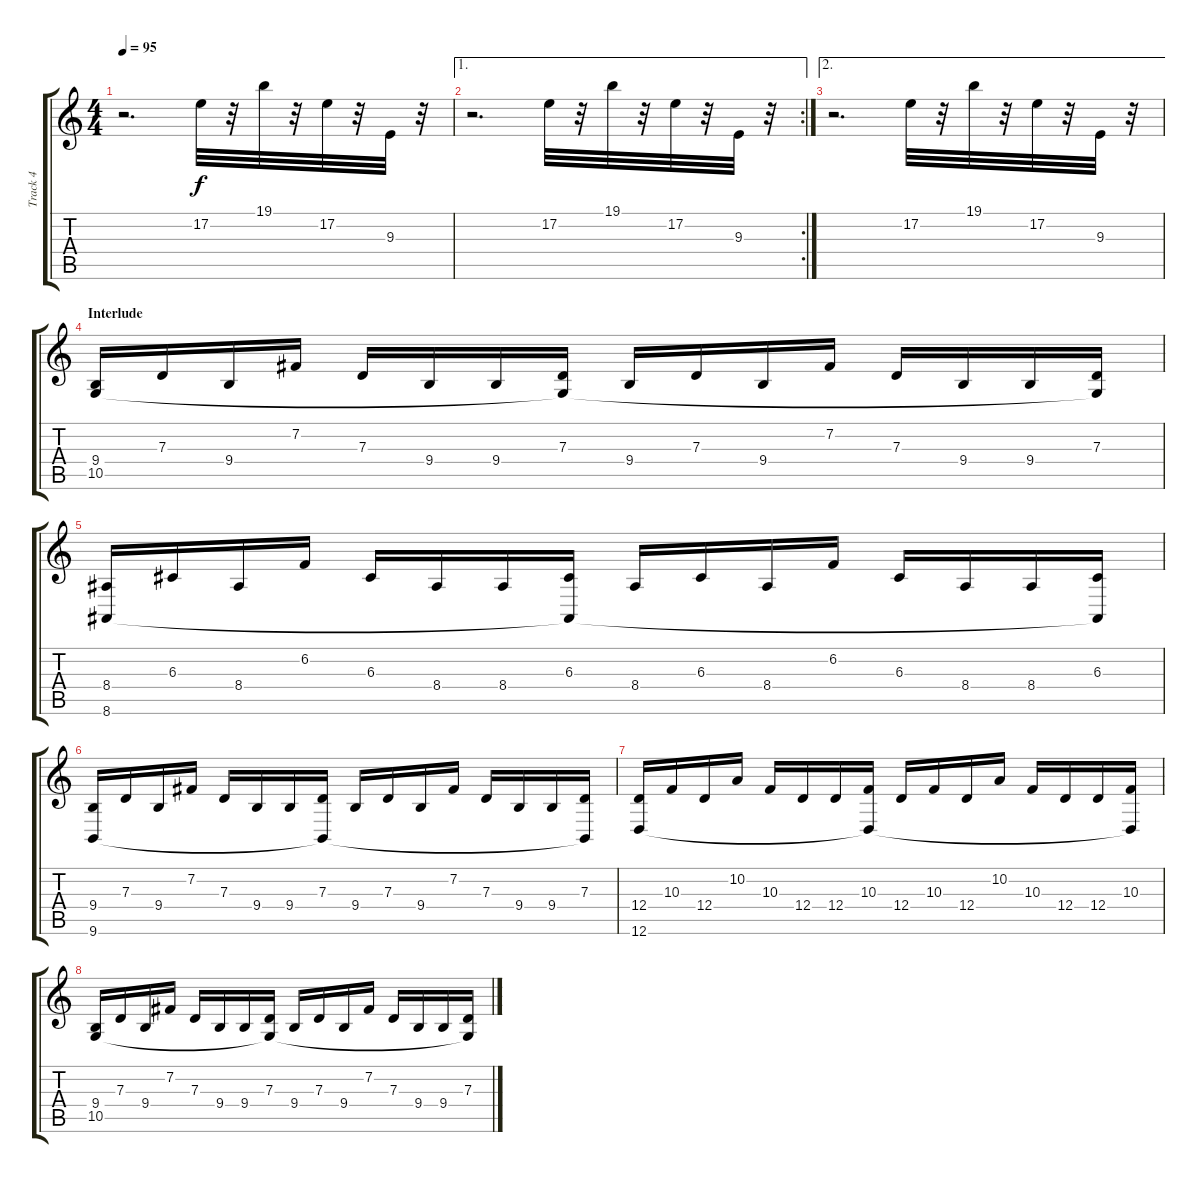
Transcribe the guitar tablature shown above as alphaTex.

\track ("Track 4" "Track 4") {instrument stringensemble1}
\staff {score tabs}
\tuning (E4 B3 G3 D3 A2 D2) {hide}
\ts (4 4)
\tempo 95
\clef g2
\ks c
r.2{d dy f} 17.2.32 r.32 19.1.32 r.32 17.2.32 r.32 9.3.32 r.32 |
\ae 1
\rc 2
r.2{d} 17.2.32 r.32 19.1.32 r.32 17.2.32 r.32 9.3.32 r.32 |
\ae 2
r.2{d} 17.2.32 r.32 19.1.32 r.32 17.2.32 r.32 9.3.32 r.32 |
\section ("" "Interlude")
(9.4 10.5).16{instrument acousticgrandpiano} 7.3.16 9.4.16 7.2.16 7.3.16 9.4.16 9.4.16 (7.3 10.5{t}).16 9.4.16 7.3.16 9.4.16 7.2.16 7.3.16 9.4.16 9.4.16 (7.3 10.5{t}).16 |
(8.4 8.6).16{instrument acousticgrandpiano} 6.3.16 8.4.16 6.2.16 6.3.16 8.4.16 8.4.16 (6.3 8.6{t}).16 8.4.16 6.3.16 8.4.16 6.2.16 6.3.16 8.4.16 8.4.16 (6.3 8.6{t}).16 |
(9.4 9.6).16{instrument acousticgrandpiano} 7.3.16 9.4.16 7.2.16 7.3.16 9.4.16 9.4.16 (7.3 9.6{t}).16 9.4.16 7.3.16 9.4.16 7.2.16 7.3.16 9.4.16 9.4.16 (7.3 9.6{t}).16 |
(12.4 12.6).16{instrument acousticgrandpiano} 10.3.16 12.4.16 10.2.16 10.3.16 12.4.16 12.4.16 (10.3 12.6{t}).16 12.4.16 10.3.16 12.4.16 10.2.16 10.3.16 12.4.16 12.4.16 (10.3 12.6{t}).16 |
(9.4 10.5).16{instrument acousticgrandpiano} 7.3.16 9.4.16 7.2.16 7.3.16 9.4.16 9.4.16 (7.3 10.5{t}).16 9.4.16 7.3.16 9.4.16 7.2.16 7.3.16 9.4.16 9.4.16 (7.3 10.5{t}).16
